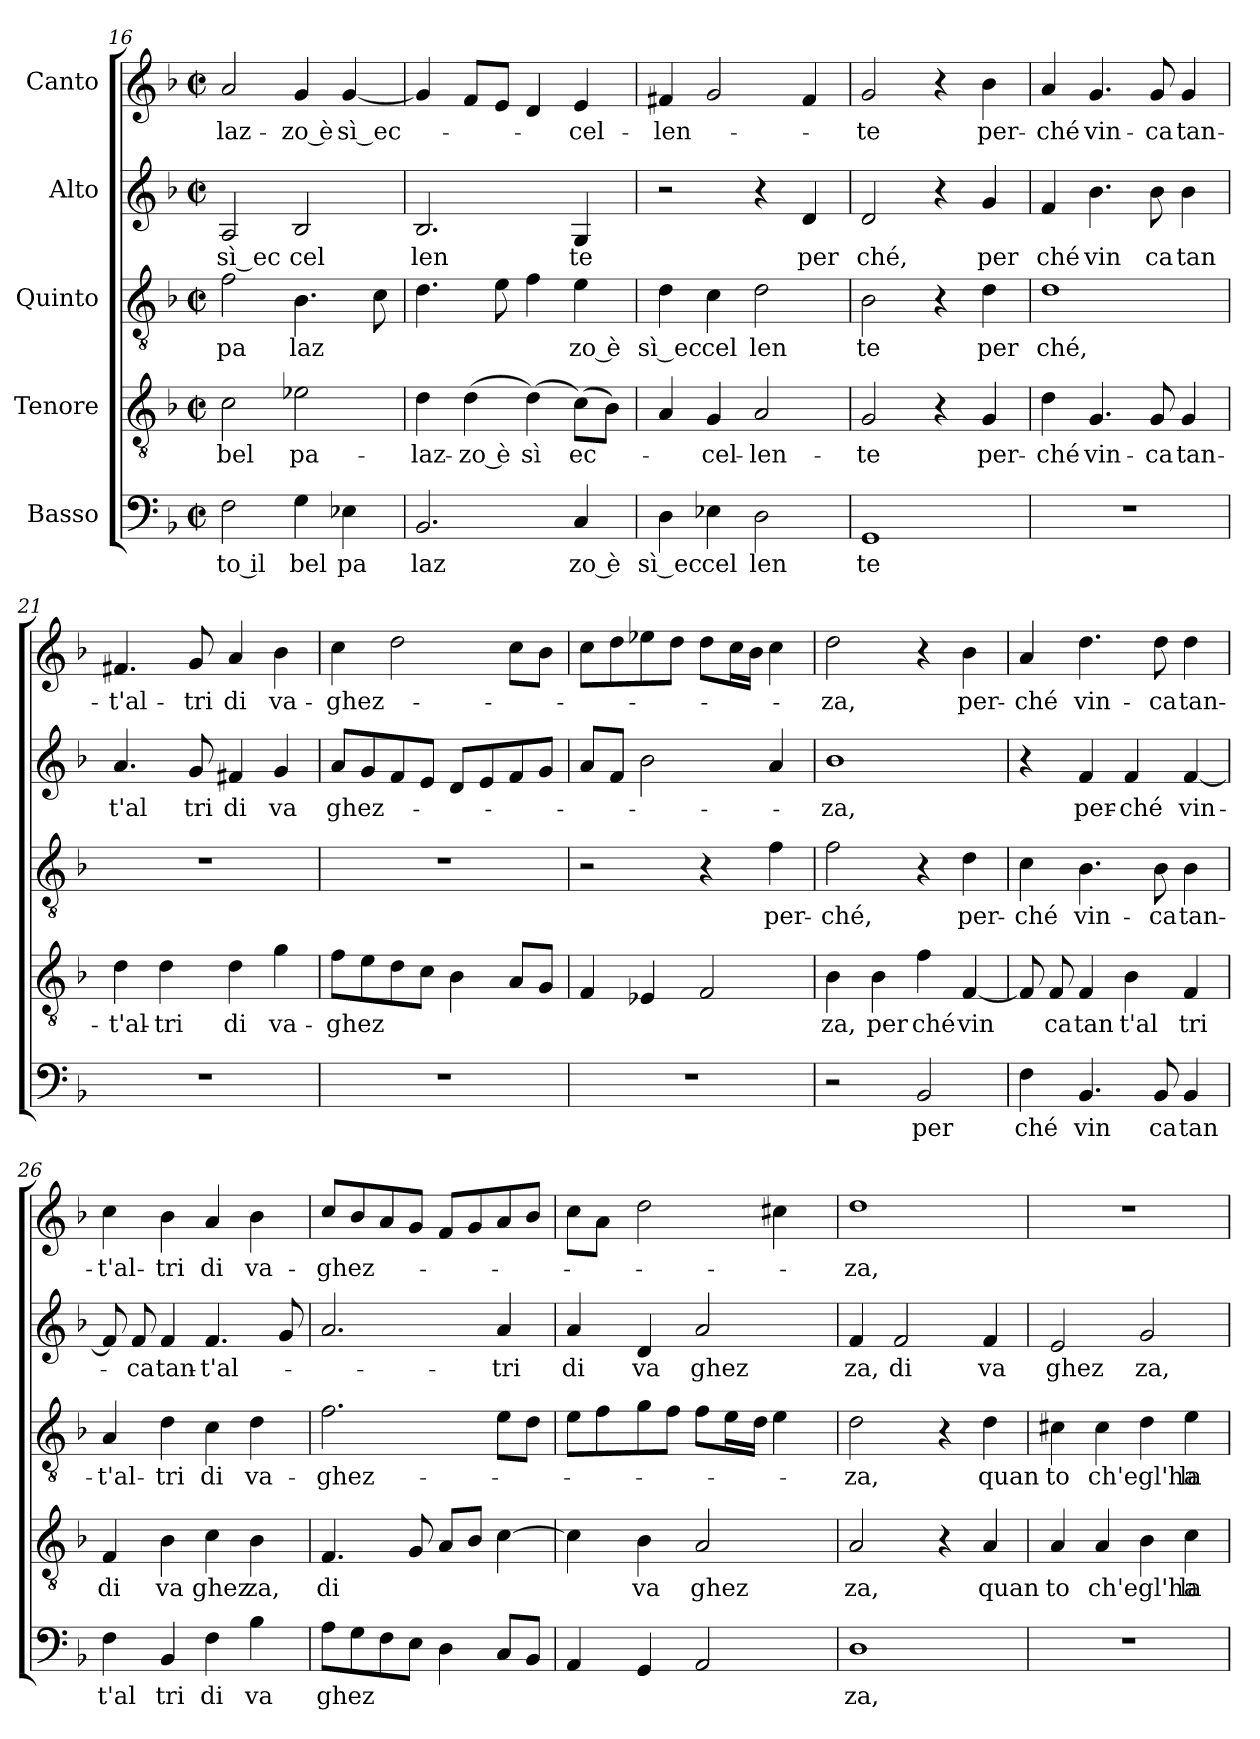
**kern	**text	**kern	**text	**kern	**text	**kern	**text	**kern	**text
*part5	*part5	*part4	*part4	*part3	*part3	*part2	*part2	*part1	*part1
*staff5	*staff5	*staff4	*staff4	*staff3	*staff3	*staff2	*staff2	*staff1	*staff1
*I"Basso	*	*I"Tenore	*	*I"Quinto	*	*I"Alto	*	*I"Canto	*
*clefF4	*	*clefGv2	*	*clefGv2	*	*clefG2	*	*clefG2	*
*k[b-]	*	*k[b-]	*	*k[b-]	*	*k[b-]	*	*k[b-]	*
*F:	*	*F:	*	*F:	*	*F:	*	*F:	*
*M2/2	*	*M2/2	*	*M2/2	*	*M2/2	*	*M2/2	*
*met(c|)	*	*met(c|)	*	*met(c|)	*	*met(c|)	*	*met(c|)	*
=16	=16	=16	=16	=16	=16	=16	=16	=16	=16
!	!LO:LY:b:rj	!	!LO:LY:b:cj	!	!LO:LY:b:cj	!	!LO:LY:b:rj	!	!LO:LY:b:cj
2F\	to il	2c\	bel	2f\	pa	2A/	sì ec	2a/	-laz-
!	!LO:LY:b:cj	!	!LO:LY:b:cj	!	!LO:LY:b	!	!LO:LY:b:cj	!	!LO:LY:b:rj
4G\	bel	2e-X\	pa-	4.B-\	laz	2B-/	cel	4g/	-zo è
!	!LO:LY:b:cj	!	!	!	!	!	!	!	!LO:LY:b:cj
4E-X\	pa	.	.	.	.	.	.	[<4g/	sì ec-
.	.	.	.	8c\	.	.	.	.	.
=17	=17	=17	=17	=17	=17	=17	=17	=17	=17
!	!LO:LY:b:cj	!	!LO:LY:b:cj	!	!	!	!LO:LY:b:cj	!	!
2.BB-/	laz	4d\	-laz-	4.d\	.	2.B-/	len	4g/]	.
!	!	!	!LO:LY:b:rj	!	!	!	!	!	!
.	.	(<4d\	-zo è	.	.	.	.	8f/L	.
.	.	.	.	8e\	.	.	.	8e/J	.
!	!	!	!LO:LY:b:cj	!	!	!	!	!	!
.	.	(<4d\)	sì	4f\	.	.	.	4d/	.
!	!LO:LY:b:rj	!	!LO:LY:b:rj	!	!LO:LY:b:rj	!	!LO:LY:b:cj	!	!LO:LY:b:cj
4C/	zo è	(>8c\L)	ec-	4e\	zo è	4G/	te	4e/	-cel-
.	.	8B-\J)	.	.	.	.	.	.	.
=18	=18	=18	=18	=18	=18	=18	=18	=18	=18
!	!LO:LY:b:rj	!	!	!	!LO:LY:b:rj	!	!	!	!LO:LY:b
4D\	sì ec	4A/	.	4d\	sì ec	2r	.	4f#X/	-len-
!	!LO:LY:b:cj	!	!LO:LY:b:cj	!	!LO:LY:b:cj	!	!	!	!
4E-\	cel	4G/	-cel-	4c\	cel	.	.	2g/	.
!	!LO:LY:b:cj	!	!LO:LY:b:cj	!	!LO:LY:b:cj	!	!	!	!
2D\	len	2A/	-len-	2d\	len	4r	.	.	.
!	!	!	!	!	!	!	!LO:LY:b:cj	!	!
.	.	.	.	.	.	4d/	per	4f#/	.
=19	=19	=19	=19	=19	=19	=19	=19	=19	=19
!	!LO:LY:b:cj	!	!LO:LY:b:cj	!	!LO:LY:b:cj	!	!LO:LY:b:cj	!	!LO:LY:b:cj
1GG	te	2G/	-te	2B-\	te	2d/	ché,	2g/	-te
.	.	4r	.	4r	.	4r	.	4r	.
!	!	!	!LO:LY:b:cj	!	!LO:LY:b:cj	!	!LO:LY:b:cj	!	!LO:LY:b:cj
.	.	4G/	per-	4d\	per	4g/	per	4b-\	per-
=20	=20	=20	=20	=20	=20	=20	=20	=20	=20
!	!	!	!LO:LY:b:cj	!	!LO:LY:b:cj	!	!LO:LY:b:cj	!	!LO:LY:b:cj
1r	.	4d\	-ché	1d	ché,	4f/	ché	4a/	-ché
!	!	!	!LO:LY:b:cj	!	!	!	!LO:LY:b:cj	!	!LO:LY:b:cj
.	.	4.G/	vin-	.	.	4.b-\	vin	4.g/	vin-
!	!	!	!LO:LY:b:cj	!	!	!	!LO:LY:b:cj	!	!LO:LY:b:cj
.	.	8G/	-ca	.	.	8b-\	ca	8g/	-ca
!	!	!	!LO:LY:b:cj	!	!	!	!LO:LY:b:cj	!	!LO:LY:b:cj
.	.	4G/	tan-	.	.	4b-\	tan	4g/	tan-
=21	=21	=21	=21	=21	=21	=21	=21	=21	=21
!	!	!	!LO:LY:b:cj	!	!	!	!LO:LY:b:cj	!	!LO:LY:b:cj
1r	.	4d\	-t'al-	1r	.	4.a/	t'al	4.f#X/	-t'al-
!	!	!	!LO:LY:b:cj	!	!	!	!	!	!
.	.	4d\	-tri	.	.	.	.	.	.
!	!	!	!	!	!	!	!LO:LY:b:cj	!	!LO:LY:b:cj
.	.	.	.	.	.	8g/	tri	8g/	-tri
!	!	!	!LO:LY:b:cj	!	!	!	!LO:LY:b:cj	!	!LO:LY:b:cj
.	.	4d\	di	.	.	4f#X/	di	4a/	di
!	!	!	!LO:LY:b:cj	!	!	!	!LO:LY:b:cj	!	!LO:LY:b:cj
.	.	4g\	va-	.	.	4g/	va	4b-\	va-
!!LO:PB:g=z
=22	=22	=22	=22	=22	=22	=22	=22	=22	=22
!	!	!	!LO:LY:b	!	!	!	!LO:LY:b	!	!LO:LY:b
1r	.	8f\L	-ghez	1r	.	8a/L	ghez-	4cc\	-ghez-
.	.	8e\	.	.	.	8g/	.	.	.
.	.	8d\	.	.	.	8f/	.	2dd\	.
.	.	8c\J	.	.	.	8e/J	.	.	.
.	.	4B-\	.	.	.	8d/L	.	.	.
.	.	.	.	.	.	8e/	.	.	.
.	.	8A/L	.	.	.	8f/	.	8cc\L	.
.	.	8G/J	.	.	.	8g/J	.	8b-\J	.
=23	=23	=23	=23	=23	=23	=23	=23	=23	=23
1r	.	4F/	.	2r	.	8a/L	.	8cc\L	.
.	.	.	.	.	.	8f/J	.	8dd\	.
.	.	4E-X/	.	.	.	2b-\	.	8ee-\	.
.	.	.	.	.	.	.	.	8dd\J	.
.	.	2F/	.	4r	.	.	.	8dd\L	.
.	.	.	.	.	.	.	.	16cc\	.
.	.	.	.	.	.	.	.	16b-\J	.
!	!	!	!	!	!LO:LY:b:cj	!	!	!	!
.	.	.	.	4f\	per-	4a/	.	4cc\	.
=24	=24	=24	=24	=24	=24	=24	=24	=24	=24
!	!	!	!LO:LY:b:cj	!	!LO:LY:b:cj	!	!LO:LY:b:cj	!	!LO:LY:b:cj
2r	.	4B-\	za,	2f\	-ché,	1b-	-za,	2dd\	-za,
!	!	!	!LO:LY:b:cj	!	!	!	!	!	!
.	.	4B-\	per	.	.	.	.	.	.
!	!LO:LY:b:cj	!	!LO:LY:b:cj	!	!	!	!	!	!
2BB-/	per	4f\	ché	4r	.	.	.	4r	.
!	!	!	!LO:LY:b	!	!LO:LY:b:cj	!	!	!	!LO:LY:b:cj
.	.	[<4F/	vin	4d\	per-	.	.	4b-\	per-
=25	=25	=25	=25	=25	=25	=25	=25	=25	=25
!	!LO:LY:b:cj	!	!	!	!LO:LY:b:cj	!	!	!	!LO:LY:b:cj
4F\	ché	8F/]	.	4c\	-ché	4r	.	4a/	-ché
!	!	!	!LO:LY:b:cj	!	!	!	!	!	!
.	.	8F/	ca	.	.	.	.	.	.
!	!LO:LY:b:cj	!	!LO:LY:b:cj	!	!LO:LY:b:cj	!	!LO:LY:b:cj	!	!LO:LY:b:cj
4.BB-/	vin	4F/	tan	4.B-\	vin-	4f/	per-	4.dd\	vin-
!	!	!	!LO:LY:b:cj	!	!	!	!LO:LY:b:cj	!	!
.	.	4B-\	t'al	.	.	4f/	-ché	.	.
!	!LO:LY:b:cj	!	!	!	!LO:LY:b:cj	!	!	!	!LO:LY:b:cj
8BB-/	ca	.	.	8B-\	-ca	.	.	8dd\	-ca
!	!LO:LY:b:cj	!	!LO:LY:b:cj	!	!LO:LY:b:cj	!	!LO:LY:b	!	!LO:LY:b:cj
4BB-/	tan	4F/	tri	4B-\	tan-	[<4f/	vin-	4dd\	tan-
=26	=26	=26	=26	=26	=26	=26	=26	=26	=26
!	!LO:LY:b:cj	!	!LO:LY:b:cj	!	!LO:LY:b:cj	!	!	!	!LO:LY:b:cj
4F\	t'al	4F/	di	4A/	-t'al-	8f/]	.	4cc\	-t'al-
!	!	!	!	!	!	!	!LO:LY:b:cj	!	!
.	.	.	.	.	.	8f/	-ca	.	.
!	!LO:LY:b:cj	!	!LO:LY:b:cj	!	!LO:LY:b:cj	!	!LO:LY:b:cj	!	!LO:LY:b:cj
4BB-/	tri	4B-\	va	4d\	-tri	4f/	tan-	4b-\	-tri
!	!LO:LY:b:cj	!	!LO:LY:b:cj	!	!LO:LY:b:cj	!	!LO:LY:b	!	!LO:LY:b:cj
4F\	di	4c\	ghez	4c\	di	4.f/	-t'al-	4a/	di
!	!LO:LY:b:cj	!	!LO:LY:b:cj	!	!LO:LY:b:cj	!	!	!	!LO:LY:b:cj
4B-\	va	4B-\	za,	4d\	va-	.	.	4b-\	va-
.	.	.	.	.	.	8g/	.	.	.
=27	=27	=27	=27	=27	=27	=27	=27	=27	=27
!	!LO:LY:b	!	!LO:LY:b:cj	!	!LO:LY:b	!	!	!	!LO:LY:b
8A\L	ghez	4.F/	di	2.f\	-ghez-	2.a/	.	8cc/L	-ghez-
8G\	.	.	.	.	.	.	.	8b-/	.
8F\	.	.	.	.	.	.	.	8a/	.
8E\J	.	8G/	.	.	.	.	.	8g/J	.
4D\	.	8A/L	.	.	.	.	.	8f/L	.
.	.	8B-/J	.	.	.	.	.	8g/	.
!	!	!	!	!	!	!	!LO:LY:b:cj	!	!
8C/L	.	[<4c\	.	8e\L	.	4a/	-tri	8a/	.
8BB-/J	.	.	.	8d\J	.	.	.	8b-/J	.
!!LO:LB:g=z
=28	=28	=28	=28	=28	=28	=28	=28	=28	=28
!	!	!	!	!	!	!	!LO:LY:b:cj	!	!
*^	*	*	*	*^	*	*	*	*^	*
4AA/	8ryy	.	4c\]	.	8e\L	8ryy	.	4a/	di	8cc\L	8ryy	.
.	32ryy	.	.	.	8f\	64ryy	.	.	.	8a\J	32ryy	.
.	.	.	.	.	.	2ryy	.	.	.	.	.	.
.	2ryy	.	.	.	.	.	.	.	.	.	2ryy	.
!	!	!	!	!LO:LY:b:cj	!	!	!	!	!LO:LY:b:cj	!	!	!
4GG/	.	.	4B-\	va	8g\	.	.	4d/	va	2dd\	.	.
.	.	.	.	.	8f\J	.	.	.	.	.	.	.
!	!	!	!	!LO:LY:b:cj	!	!	!	!	!LO:LY:b:cj	!	!	!
2AA/	.	.	2A/	ghez	8f\L	.	.	2a/	ghez	.	.	.
.	.	.	.	.	16e\	.	.	.	.	.	.	.
.	.	.	.	.	.	4ryy	.	.	.	.	.	.
.	4ryy	.	.	.	.	.	.	.	.	.	4ryy	.
.	.	.	.	.	16d\J	.	.	.	.	.	.	.
.	.	.	.	.	4e\	.	.	.	.	4cc#X\	.	.
.	.	.	.	.	.	16..ryy	.	.	.	.	.	.
.	16.ryy	.	.	.	.	.	.	.	.	.	16.ryy	.
=29	=29	=29	=29	=29	=29	=29	=29	=29	=29	=29	=29	=29
!	!	!LO:LY:b:cj	!	!LO:LY:b:cj	!	!	!LO:LY:b:cj	!	!LO:LY:b:cj	!	!	!LO:LY:b:cj
*v	*v	*	*	*	*v	*v	*	*	*	*v	*v	*
1D	za,	2A/	za,	2d\	-za,	4f/	za,	1dd	-za,
!	!	!	!	!	!	!	!LO:LY:b:cj	!	!
.	.	.	.	.	.	2f/	di	.	.
.	.	4r	.	4r	.	.	.	.	.
!	!	!	!LO:LY:b:cj	!	!LO:LY:b:cj	!	!LO:LY:b:cj	!	!
.	.	4A/	quan	4d\	quan	4f/	va	.	.
=30	=30	=30	=30	=30	=30	=30	=30	=30	=30
!	!	!	!LO:LY:b:cj	!	!LO:LY:b:cj	!	!LO:LY:b:cj	!	!
1r	.	4A/	to	4c#X\	to	2e/	ghez	1r	.
!	!	!	!LO:LY:b	!	!LO:LY:b	!	!	!	!
.	.	4A/	ch'egl'ha	4c#\	ch'egl'ha	.	.	.	.
!	!	!	!	!	!	!	!LO:LY:b:cj	!	!
.	.	4B-\	.	4d\	.	2g/	za,	.	.
!	!	!	!LO:LY:b:cj	!	!LO:LY:b:cj	!	!	!	!
.	.	4c\	la	4e\	la	.	.	.	.
=	=	=	=	=	=	=	=	=	=
*-	*-	*-	*-	*-	*-	*-	*-	*-	*-
